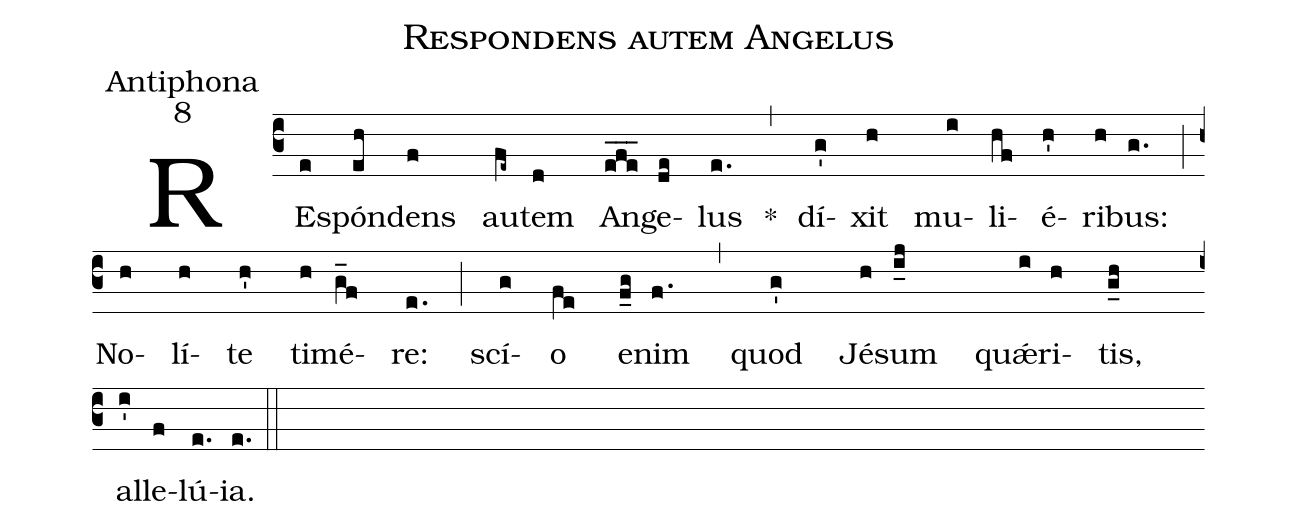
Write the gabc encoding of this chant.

name:Respondens autem Angelus;
office-part:Antiphona;
mode:8;
%%
(c3) RE(e)spón(eh)dens(f) au(fe~)tem(d) An(efe___)ge(de)lus(e.) *(,) dí(g')xit(h) mu(i)li(hf)é(h')ri(h)bus:(g.) (;) No(h)lí(h)te(h') ti(h)mé(g_f)re:(e.) (;) scí(g)o(fe) e(f_g)nim(f.) (,) quod(g') Jé(h)sum(i_j) quǽ(i)ri(h)tis,(g_h) (z) al(i')le(f)lú(e.)ia.(e.) (::)
